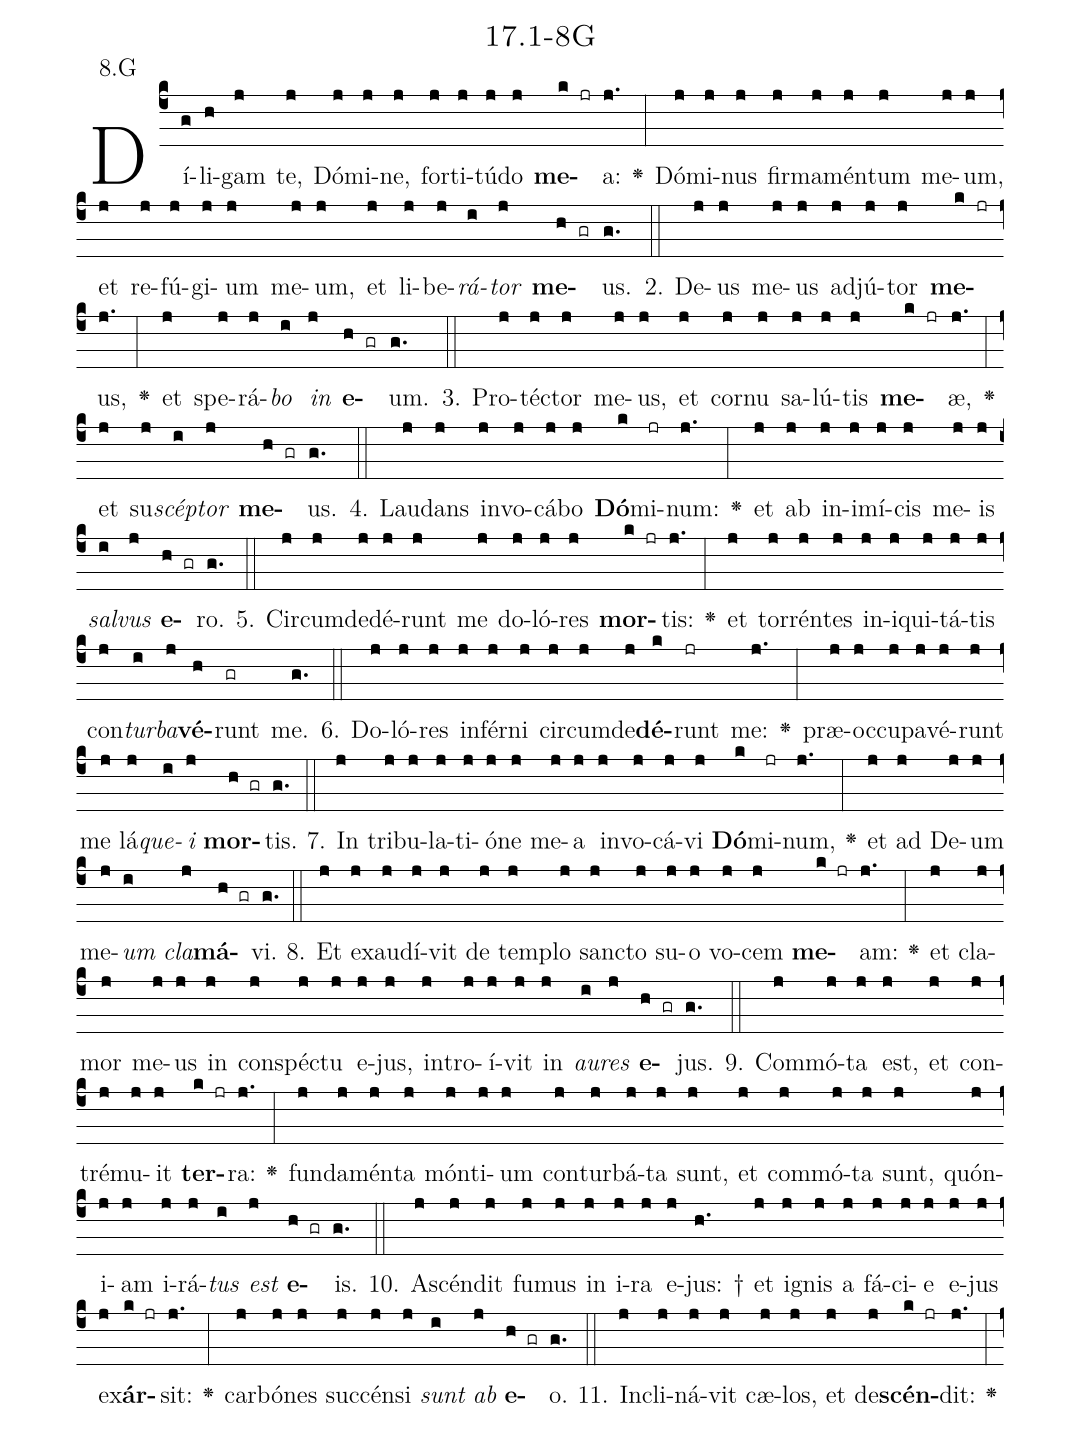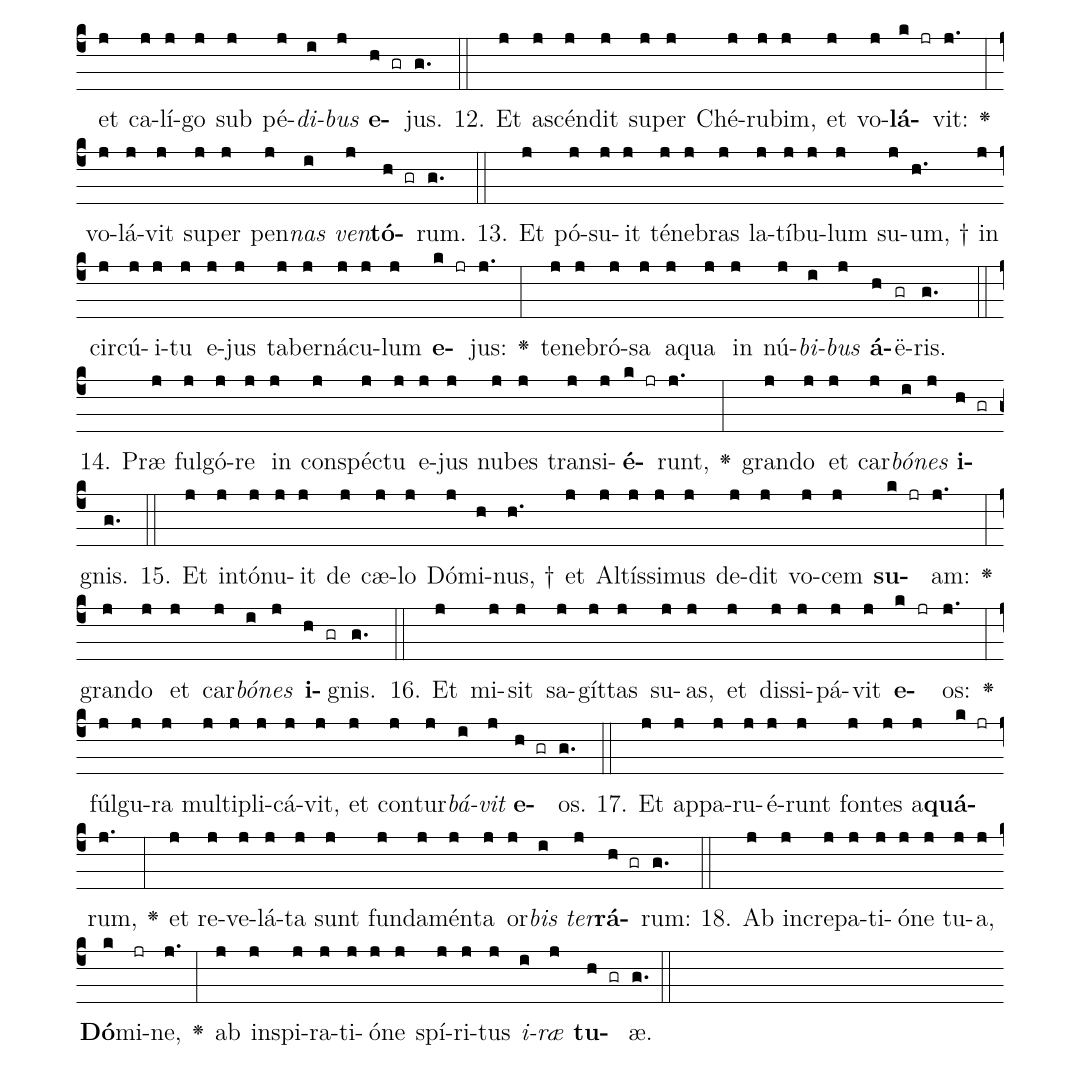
name: 17.1-8G;
annotation: 8.G;
%%
(c4)Dí(g)li(h)gam(j) te,(j) Dó(j)mi(j)ne,(j) for(j)ti(j)tú(j)do(j) <b>me</b>(k jr)a:(j.) <v>\greheightstar</v>(:) Dó(j)mi(j)nus(j) fir(j)ma(j)mén(j)tum(j) me(j)um,(j) et(j) re(j)fú(j)gi(j)um(j) me(j)um,(j) et(j) li(j)be(j)<i>rá</i>(i)<i>tor</i>(j) <b>me</b>(h gr)us.(g.) (::)
2. De(j)us(j) me(j)us(j) ad(j)jú(j)tor(j) <b>me</b>(k jr)us,(j.) <v>\greheightstar</v>(:) et(j) spe(j)rá(j)<i>bo</i>(i) <i>in</i>(j) <b>e</b>(h gr)um.(g.) (::)
3. Pro(j)téc(j)tor(j) me(j)us,(j) et(j) cor(j)nu(j) sa(j)lú(j)tis(j) <b>me</b>(k jr)æ,(j.) <v>\greheightstar</v>(:) et(j) su(j)<i>scép</i>(i)<i>tor</i>(j) <b>me</b>(h gr)us.(g.) (::)
4. Lau(j)dans(j) in(j)vo(j)cá(j)bo(j) <b>Dó</b>(k)mi(jr)num:(j.) <v>\greheightstar</v>(:) et(j) ab(j) in(j)i(j)mí(j)cis(j) me(j)is(j) <i>sal</i>(i)<i>vus</i>(j) <b>e</b>(h gr)ro.(g.) (::)
5. Cir(j)cum(j)de(j)dé(j)runt(j) me(j) do(j)ló(j)res(j) <b>mor</b>(k jr)tis:(j.) <v>\greheightstar</v>(:) et(j) tor(j)rén(j)tes(j) in(j)i(j)qui(j)tá(j)tis(j) con(j)<i>tur</i>(i)<i>ba</i>(j)<b>vé</b>(h)runt(gr) me.(g.) (::)
6. Do(j)ló(j)res(j) in(j)fér(j)ni(j) cir(j)cum(j)de(j)<b>dé</b>(k)runt(jr) me:(j.) <v>\greheightstar</v>(:) præ(j)oc(j)cu(j)pa(j)vé(j)runt(j) me(j) lá(j)<i>que</i>(i)<i>i</i>(j) <b>mor</b>(h gr)tis.(g.) (::)
7. In(j) tri(j)bu(j)la(j)ti(j)ó(j)ne(j) me(j)a(j) in(j)vo(j)cá(j)vi(j) <b>Dó</b>(k)mi(jr)num,(j.) <v>\greheightstar</v>(:) et(j) ad(j) De(j)um(j) me(j)<i>um</i>(i) <i>cla</i>(j)<b>má</b>(h gr)vi.(g.) (::)
8. Et(j) ex(j)au(j)dí(j)vit(j) de(j) tem(j)plo(j) sanc(j)to(j) su(j)o(j) vo(j)cem(j) <b>me</b>(k jr)am:(j.) <v>\greheightstar</v>(:) et(j) cla(j)mor(j) me(j)us(j) in(j) con(j)spéc(j)tu(j) e(j)jus,(j) in(j)tro(j)í(j)vit(j) in(j) <i>au</i>(i)<i>res</i>(j) <b>e</b>(h gr)jus.(g.) (::)
9. Com(j)mó(j)ta(j) est,(j) et(j) con(j)tré(j)mu(j)it(j) <b>ter</b>(k jr)ra:(j.) <v>\greheightstar</v>(:) fun(j)da(j)mén(j)ta(j) món(j)ti(j)um(j) con(j)tur(j)bá(j)ta(j) sunt,(j) et(j) com(j)mó(j)ta(j) sunt,(j) quón(j)i(j)am(j) i(j)rá(j)<i>tus</i>(i) <i>est</i>(j) <b>e</b>(h gr)is.(g.) (::)
10. A(j)scén(j)dit(j) fu(j)mus(j) in(j) i(j)ra(j) e(j)jus: †(h.) et(j) i(j)gnis(j) a(j) fá(j)ci(j)e(j) e(j)jus(j) ex(j)<b>ár</b>(k jr)sit:(j.) <v>\greheightstar</v>(:) car(j)bó(j)nes(j) suc(j)cén(j)si(j) <i>sunt</i>(i) <i>ab</i>(j) <b>e</b>(h gr)o.(g.) (::)
11. In(j)cli(j)ná(j)vit(j) cæ(j)los,(j) et(j) de(j)<b>scén</b>(k jr)dit:(j.) <v>\greheightstar</v>(:) et(j) ca(j)lí(j)go(j) sub(j) pé(j)<i>di</i>(i)<i>bus</i>(j) <b>e</b>(h gr)jus.(g.) (::)
12. Et(j) a(j)scén(j)dit(j) su(j)per(j) Ché(j)ru(j)bim,(j) et(j) vo(j)<b>lá</b>(k jr)vit:(j.) <v>\greheightstar</v>(:) vo(j)lá(j)vit(j) su(j)per(j) pen(j)<i>nas</i>(i) <i>ven</i>(j)<b>tó</b>(h gr)rum.(g.) (::)
13. Et(j) pó(j)su(j)it(j) té(j)ne(j)bras(j) la(j)tí(j)bu(j)lum(j) su(j)um, †(h.) in(j) cir(j)cú(j)i(j)tu(j) e(j)jus(j) ta(j)ber(j)ná(j)cu(j)lum(j) <b>e</b>(k jr)jus:(j.) <v>\greheightstar</v>(:) te(j)ne(j)bró(j)sa(j) a(j)qua(j) in(j) nú(j)<i>bi</i>(i)<i>bus</i>(j) <b>á</b>(h)ë(gr)ris.(g.) (::)
14. Præ(j) ful(j)gó(j)re(j) in(j) con(j)spéc(j)tu(j) e(j)jus(j) nu(j)bes(j) trans(j)i(j)<b>é</b>(k jr)runt,(j.) <v>\greheightstar</v>(:) gran(j)do(j) et(j) car(j)<i>bó</i>(i)<i>nes</i>(j) <b>i</b>(h gr)gnis.(g.) (::)
15. Et(j) in(j)tó(j)nu(j)it(j) de(j) cæ(j)lo(j) Dó(j)mi(h)nus, †(h.) et(j) Al(j)tís(j)si(j)mus(j) de(j)dit(j) vo(j)cem(j) <b>su</b>(k jr)am:(j.) <v>\greheightstar</v>(:) gran(j)do(j) et(j) car(j)<i>bó</i>(i)<i>nes</i>(j) <b>i</b>(h gr)gnis.(g.) (::)
16. Et(j) mi(j)sit(j) sa(j)gít(j)tas(j) su(j)as,(j) et(j) dis(j)si(j)pá(j)vit(j) <b>e</b>(k jr)os:(j.) <v>\greheightstar</v>(:) fúl(j)gu(j)ra(j) mul(j)ti(j)pli(j)cá(j)vit,(j) et(j) con(j)tur(j)<i>bá</i>(i)<i>vit</i>(j) <b>e</b>(h gr)os.(g.) (::)
17. Et(j) ap(j)pa(j)ru(j)é(j)runt(j) fon(j)tes(j) a(j)<b>quá</b>(k jr)rum,(j.) <v>\greheightstar</v>(:) et(j) re(j)ve(j)lá(j)ta(j) sunt(j) fun(j)da(j)mén(j)ta(j) or(j)<i>bis</i>(i) <i>ter</i>(j)<b>rá</b>(h gr)rum:(g.) (::)
18. Ab(j) in(j)cre(j)pa(j)ti(j)ó(j)ne(j) tu(j)a,(j) <b>Dó</b>(k)mi(jr)ne,(j.) <v>\greheightstar</v>(:) ab(j) in(j)spi(j)ra(j)ti(j)ó(j)ne(j) spí(j)ri(j)tus(j) <i>i</i>(i)<i>ræ</i>(j) <b>tu</b>(h gr)æ.(g.) (::)
